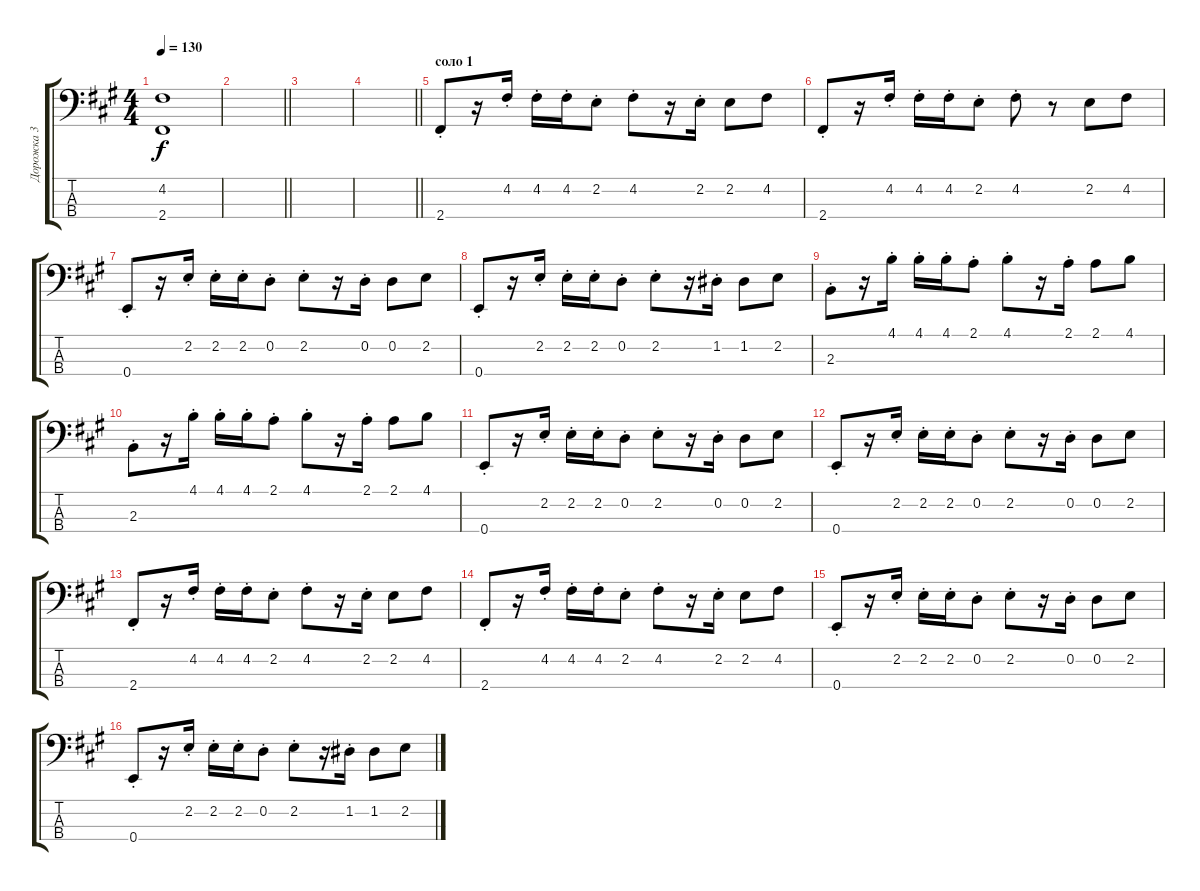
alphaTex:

\track ("Дорожка 3" "Дорожка 3") {instrument electricbassfinger}
\staff {score tabs}
\tuning (G2 D2 A1 E1) {hide}
\ts (4 4)
\tempo 130
\clef f4
\ks f#minor
(4.2 2.4).1{dy f} |
\barLineRight lightlight
|
|
\barLineRight lightlight
|
\section ("" "соло 1")
2.4{st}.8 r.16 4.2{st}.16 4.2{st}.16 4.2{st}.16 2.2{st}.8 4.2{st}.8 r.16 2.2{st}.16 2.2.8 4.2.8 |
2.4{st}.8 r.16 4.2{st}.16 4.2{st}.16 4.2{st}.16 2.2{st}.8 4.2{st}.8 r.8 2.2.8 4.2.8 |
0.4{st}.8 r.16 2.2{st}.16 2.2{st}.16 2.2{st}.16 0.2{st}.8 2.2{st}.8 r.16 0.2{st}.16 0.2.8 2.2.8 |
0.4{st}.8 r.16 2.2{st}.16 2.2{st}.16 2.2{st}.16 0.2{st}.8 2.2{st}.8 r.16 1.2{st}.16 1.2.8 2.2.8 |
2.3{st}.8 r.16 4.1{st}.16 4.1{st}.16 4.1{st}.16 2.1{st}.8 4.1{st}.8 r.16 2.1{st}.16 2.1.8 4.1.8 |
2.3{st}.8 r.16 4.1{st}.16 4.1{st}.16 4.1{st}.16 2.1{st}.8 4.1{st}.8 r.16 2.1{st}.16 2.1.8 4.1.8 |
0.4{st}.8 r.16 2.2{st}.16 2.2{st}.16 2.2{st}.16 0.2{st}.8 2.2{st}.8 r.16 0.2{st}.16 0.2.8 2.2.8 |
0.4{st}.8 r.16 2.2{st}.16 2.2{st}.16 2.2{st}.16 0.2{st}.8 2.2{st}.8 r.16 0.2{st}.16 0.2.8 2.2.8 |
2.4{st}.8 r.16 4.2{st}.16 4.2{st}.16 4.2{st}.16 2.2{st}.8 4.2{st}.8 r.16 2.2{st}.16 2.2.8 4.2.8 |
2.4{st}.8 r.16 4.2{st}.16 4.2{st}.16 4.2{st}.16 2.2{st}.8 4.2{st}.8 r.16 2.2{st}.16 2.2.8 4.2.8 |
0.4{st}.8 r.16 2.2{st}.16 2.2{st}.16 2.2{st}.16 0.2{st}.8 2.2{st}.8 r.16 0.2{st}.16 0.2.8 2.2.8 |
0.4{st}.8 r.16 2.2{st}.16 2.2{st}.16 2.2{st}.16 0.2{st}.8 2.2{st}.8 r.16 1.2{st}.16 1.2.8 2.2.8
